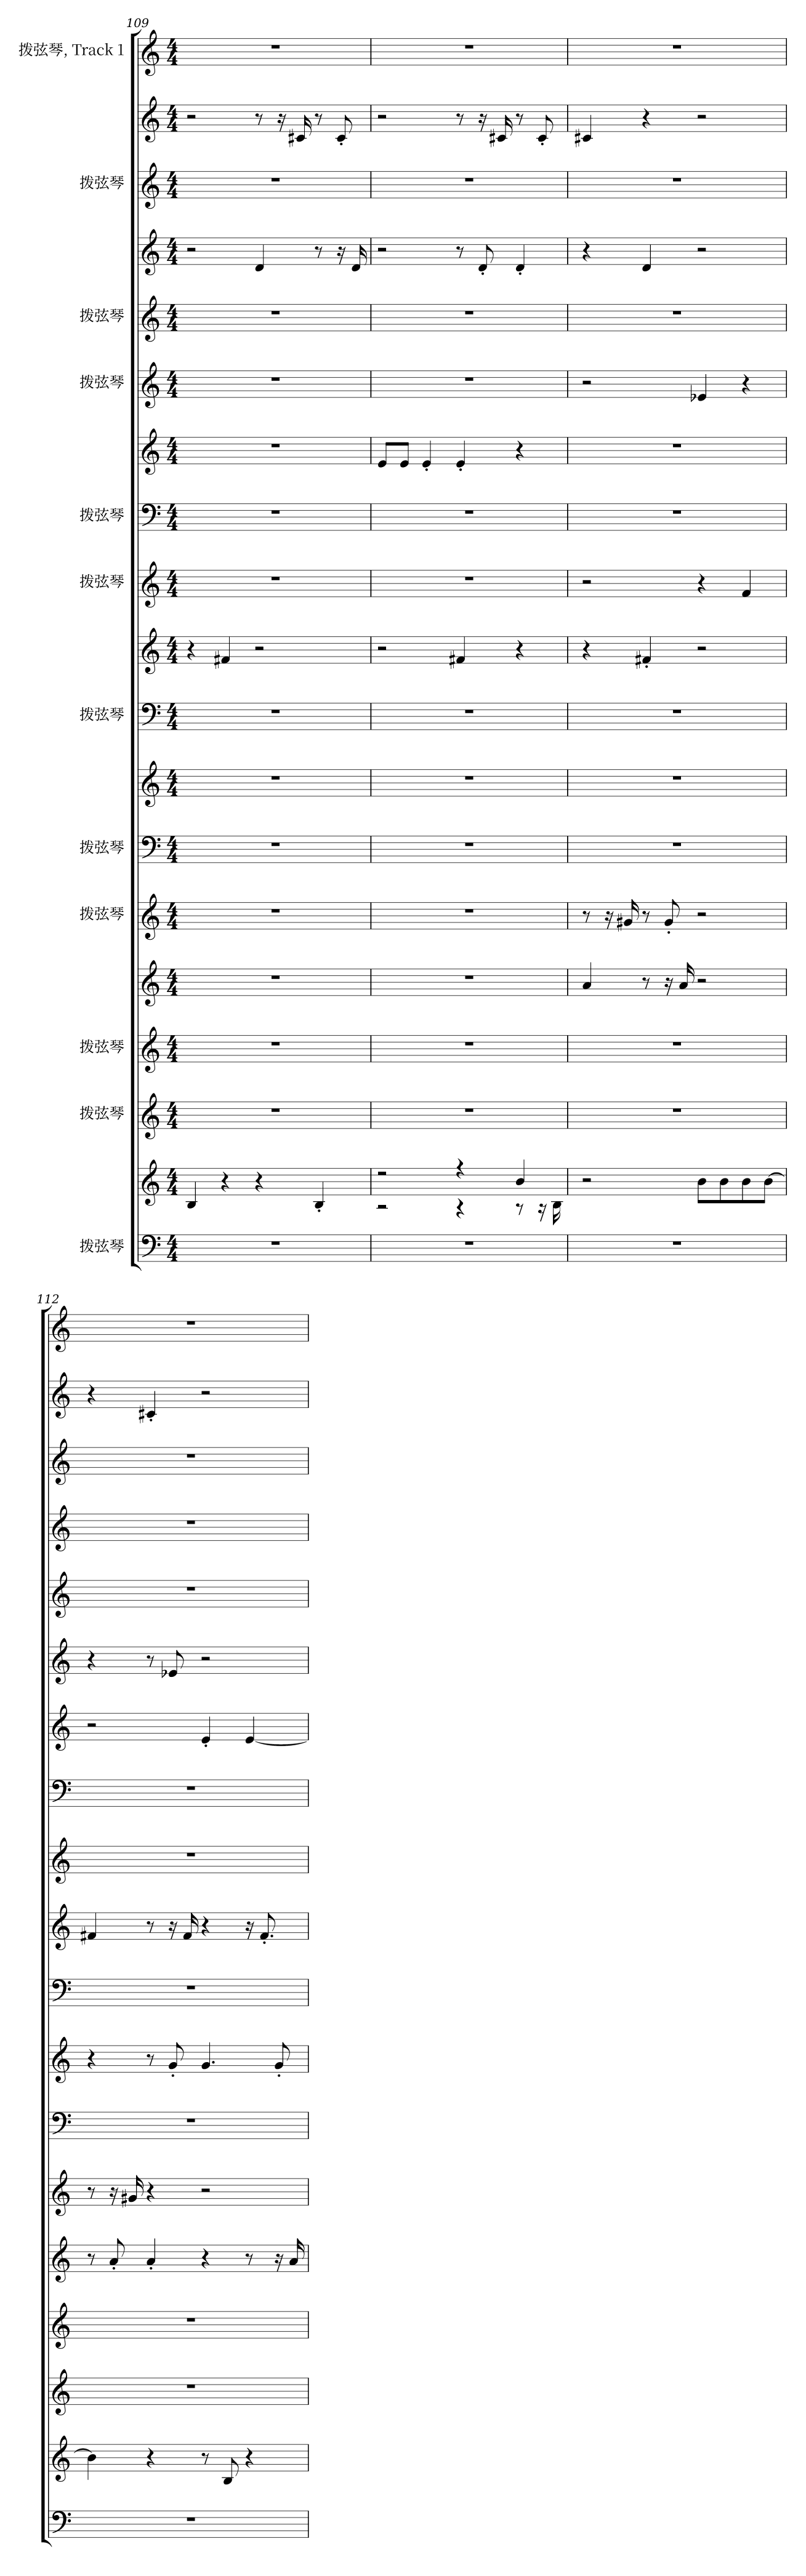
**kern	**kern	**kern	**kern	**kern	**kern	**kern	**kern	**kern	**kern	**kern	**kern	**kern	**kern	**kern	**kern	**kern	**kern	**kern
*part12	*part12	*part11	*part10	*part10	*part9	*part8	*part8	*part7	*part7	*part6	*part5	*part5	*part4	*part3	*part3	*part2	*part2	*part1
*staff19	*staff18	*staff17	*staff16	*staff15	*staff14	*staff13	*staff12	*staff11	*staff10	*staff9	*staff8	*staff7	*staff6	*staff5	*staff4	*staff3	*staff2	*staff1
*I"拨弦琴	*	*I"拨弦琴	*I"拨弦琴	*	*I"拨弦琴	*I"拨弦琴	*	*I"拨弦琴	*	*I"拨弦琴	*I"拨弦琴	*	*I"拨弦琴	*I"拨弦琴	*	*I"拨弦琴	*	*I"拨弦琴, Track 1
*clefF4	*clefG2	*clefG2	*clefG2	*clefG2	*clefG2	*clefF4	*clefG2	*clefF4	*clefG2	*clefG2	*clefF4	*clefG2	*clefG2	*clefG2	*clefG2	*clefG2	*clefG2	*clefG2
*k[]	*k[]	*k[]	*k[]	*k[]	*k[]	*k[]	*k[]	*k[]	*k[]	*k[]	*k[]	*k[]	*k[]	*k[]	*k[]	*k[]	*k[]	*k[]
*M4/4	*M4/4	*M4/4	*M4/4	*M4/4	*M4/4	*M4/4	*M4/4	*M4/4	*M4/4	*M4/4	*M4/4	*M4/4	*M4/4	*M4/4	*M4/4	*M4/4	*M4/4	*M4/4
=109	=109	=109	=109	=109	=109	=109	=109	=109	=109	=109	=109	=109	=109	=109	=109	=109	=109	=109
1r	4B/	1r	1r	1r	1r	1r	1r	1r	4r	1r	1r	1r	1r	1r	2r	1r	2r	1r
.	4r	.	.	.	.	.	.	.	4f#X/	.	.	.	.	.	.	.	.	.
.	4r	.	.	.	.	.	.	.	2r	.	.	.	.	.	4d/	.	8r	.
.	.	.	.	.	.	.	.	.	.	.	.	.	.	.	.	.	16r	.
.	.	.	.	.	.	.	.	.	.	.	.	.	.	.	.	.	16c#X/	.
.	4B'/	.	.	.	.	.	.	.	.	.	.	.	.	.	8r	.	8r	.
.	.	.	.	.	.	.	.	.	.	.	.	.	.	.	16r	.	8c#'/	.
.	.	.	.	.	.	.	.	.	.	.	.	.	.	.	16d/	.	.	.
!!LO:PB:g=z
=110	=110	=110	=110	=110	=110	=110	=110	=110	=110	=110	=110	=110	=110	=110	=110	=110	=110	=110
*	*^	*	*	*	*	*	*	*	*	*	*	*	*	*	*	*	*	*
1r	2r	2r	1r	1r	1r	1r	1r	1r	1r	2r	1r	1r	8e/L	1r	1r	2r	1r	2r	1r
.	.	.	.	.	.	.	.	.	.	.	.	.	8e/J	.	.	.	.	.	.
.	.	.	.	.	.	.	.	.	.	.	.	.	4e'/	.	.	.	.	.	.
.	4r	4r	.	.	.	.	.	.	.	4f#X/	.	.	4e'/	.	.	8r	.	8r	.
.	.	.	.	.	.	.	.	.	.	.	.	.	.	.	.	8d'/	.	16r	.
.	.	.	.	.	.	.	.	.	.	.	.	.	.	.	.	.	.	16c#X/	.
.	4b/	8r	.	.	.	.	.	.	.	4r	.	.	4r	.	.	4d'/	.	8r	.
.	.	16r	.	.	.	.	.	.	.	.	.	.	.	.	.	.	.	8c#'/	.
.	.	16B\	.	.	.	.	.	.	.	.	.	.	.	.	.	.	.	.	.
*	*v	*v	*	*	*	*	*	*	*	*	*	*	*	*	*	*	*	*	*
=111	=111	=111	=111	=111	=111	=111	=111	=111	=111	=111	=111	=111	=111	=111	=111	=111	=111	=111
1r	2r	1r	1r	4a/	8r	1r	1r	1r	4r	2r	1r	1r	2r	1r	4r	1r	4c#X/	1r
.	.	.	.	.	16r	.	.	.	.	.	.	.	.	.	.	.	.	.
.	.	.	.	.	16g#X/	.	.	.	.	.	.	.	.	.	.	.	.	.
.	.	.	.	8r	8r	.	.	.	4f#X'/	.	.	.	.	.	4d/	.	4r	.
.	.	.	.	16r	8g#'/	.	.	.	.	.	.	.	.	.	.	.	.	.
.	.	.	.	16a/	.	.	.	.	.	.	.	.	.	.	.	.	.	.
.	8b\L	.	.	2r	2r	.	.	.	2r	4r	.	.	4e-X/	.	2r	.	2r	.
.	8b\	.	.	.	.	.	.	.	.	.	.	.	.	.	.	.	.	.
.	8b\	.	.	.	.	.	.	.	.	4f/	.	.	4r	.	.	.	.	.
.	[8b\J	.	.	.	.	.	.	.	.	.	.	.	.	.	.	.	.	.
=112	=112	=112	=112	=112	=112	=112	=112	=112	=112	=112	=112	=112	=112	=112	=112	=112	=112	=112
1r	4b\]	1r	1r	8r	8r	1r	4r	1r	4f#X/	1r	1r	2r	4r	1r	1r	1r	4r	1r
.	.	.	.	8a'/	16r	.	.	.	.	.	.	.	.	.	.	.	.	.
.	.	.	.	.	16g#X/	.	.	.	.	.	.	.	.	.	.	.	.	.
.	4r	.	.	4a'/	4r	.	8r	.	8r	.	.	.	8r	.	.	.	4c#X'/	.
.	.	.	.	.	.	.	8g'/	.	16r	.	.	.	8e-X/	.	.	.	.	.
.	.	.	.	.	.	.	.	.	16f#/	.	.	.	.	.	.	.	.	.
.	8r	.	.	4r	2r	.	4.g/	.	4r	.	.	4e'/	2r	.	.	.	2r	.
.	8B/	.	.	.	.	.	.	.	.	.	.	.	.	.	.	.	.	.
.	4r	.	.	8r	.	.	.	.	16r	.	.	[4e/	.	.	.	.	.	.
.	.	.	.	.	.	.	.	.	8.f#'/	.	.	.	.	.	.	.	.	.
.	.	.	.	16r	.	.	8g'/	.	.	.	.	.	.	.	.	.	.	.
.	.	.	.	16a/	.	.	.	.	.	.	.	.	.	.	.	.	.	.
=	=	=	=	=	=	=	=	=	=	=	=	=	=	=	=	=	=	=
*-	*-	*-	*-	*-	*-	*-	*-	*-	*-	*-	*-	*-	*-	*-	*-	*-	*-	*-
